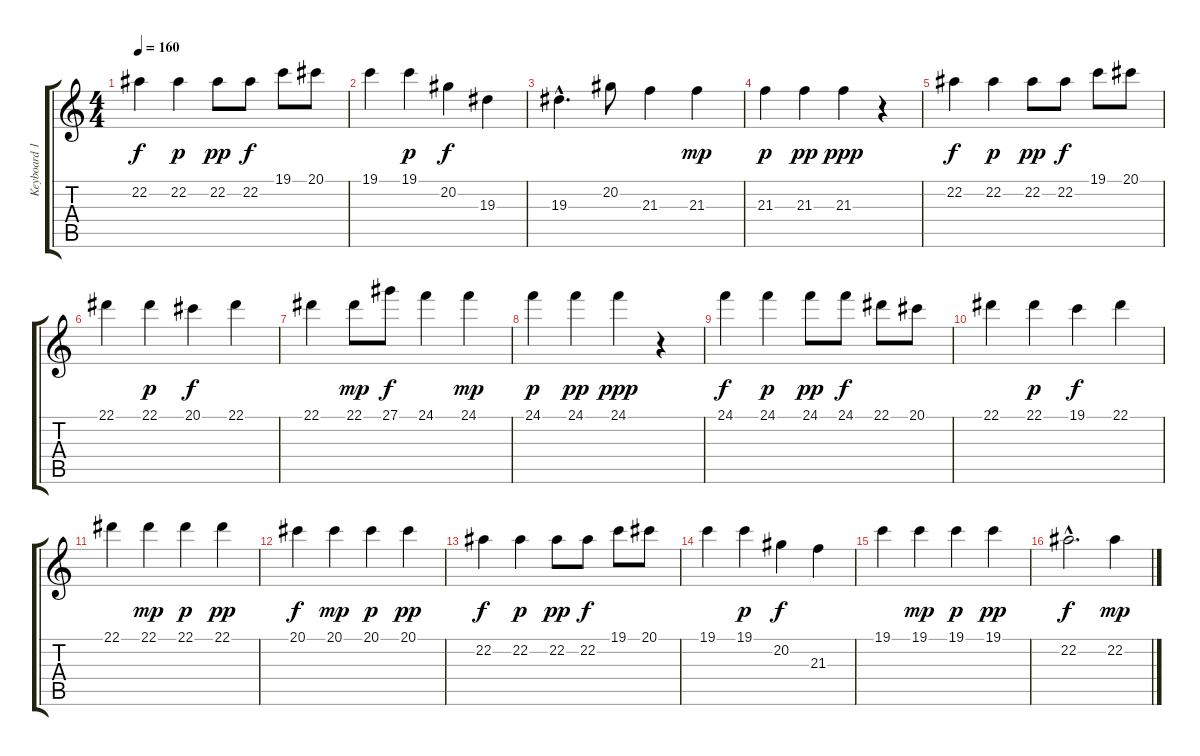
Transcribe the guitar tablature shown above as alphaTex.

\track ("Keyboard 1" "Keyboard 1") {instrument stringensemble1}
\staff {score tabs}
\tuning (F4 C4 Ab3 Eb3 Bb2 F2) {hide}
\ts (4 4)
\section ("" "")
\tempo 160
\clef g2
\ks c
22.2.4{dy f} 22.2.4{dy p} 22.2.8{dy pp} 22.2.8{dy f} 19.1.8 20.1.8 |
19.1.4 19.1.4{dy p} 20.2.4{dy f} 19.3.4 |
19.3{hac}.4{d} 20.2.8 21.3.4 21.3.4{dy mp} |
21.3.4{dy p} 21.3.4{dy pp} 21.3.4{dy ppp} r.4 |
22.2.4{dy f} 22.2.4{dy p} 22.2.8{dy pp} 22.2.8{dy f} 19.1.8 20.1.8 |
22.1.4 22.1.4{dy p} 20.1.4{dy f} 22.1.4 |
22.1.4 22.1.8{dy mp} 27.1.8{dy f} 24.1.4 24.1.4{dy mp} |
24.1.4{dy p} 24.1.4{dy pp} 24.1.4{dy ppp} r.4 |
24.1.4{dy f} 24.1.4{dy p} 24.1.8{dy pp} 24.1.8{dy f} 22.1.8 20.1.8 |
22.1.4 22.1.4{dy p} 19.1.4{dy f} 22.1.4 |
22.1.4 22.1.4{dy mp} 22.1.4{dy p} 22.1.4{dy pp} |
20.1.4{dy f} 20.1.4{dy mp} 20.1.4{dy p} 20.1.4{dy pp} |
22.2.4{dy f} 22.2.4{dy p} 22.2.8{dy pp} 22.2.8{dy f} 19.1.8 20.1.8 |
19.1.4 19.1.4{dy p} 20.2.4{dy f} 21.3.4 |
19.1.4 19.1.4{dy mp} 19.1.4{dy p} 19.1.4{dy pp} |
22.2{hac}.2{d dy f} 22.2.4{dy mp}
